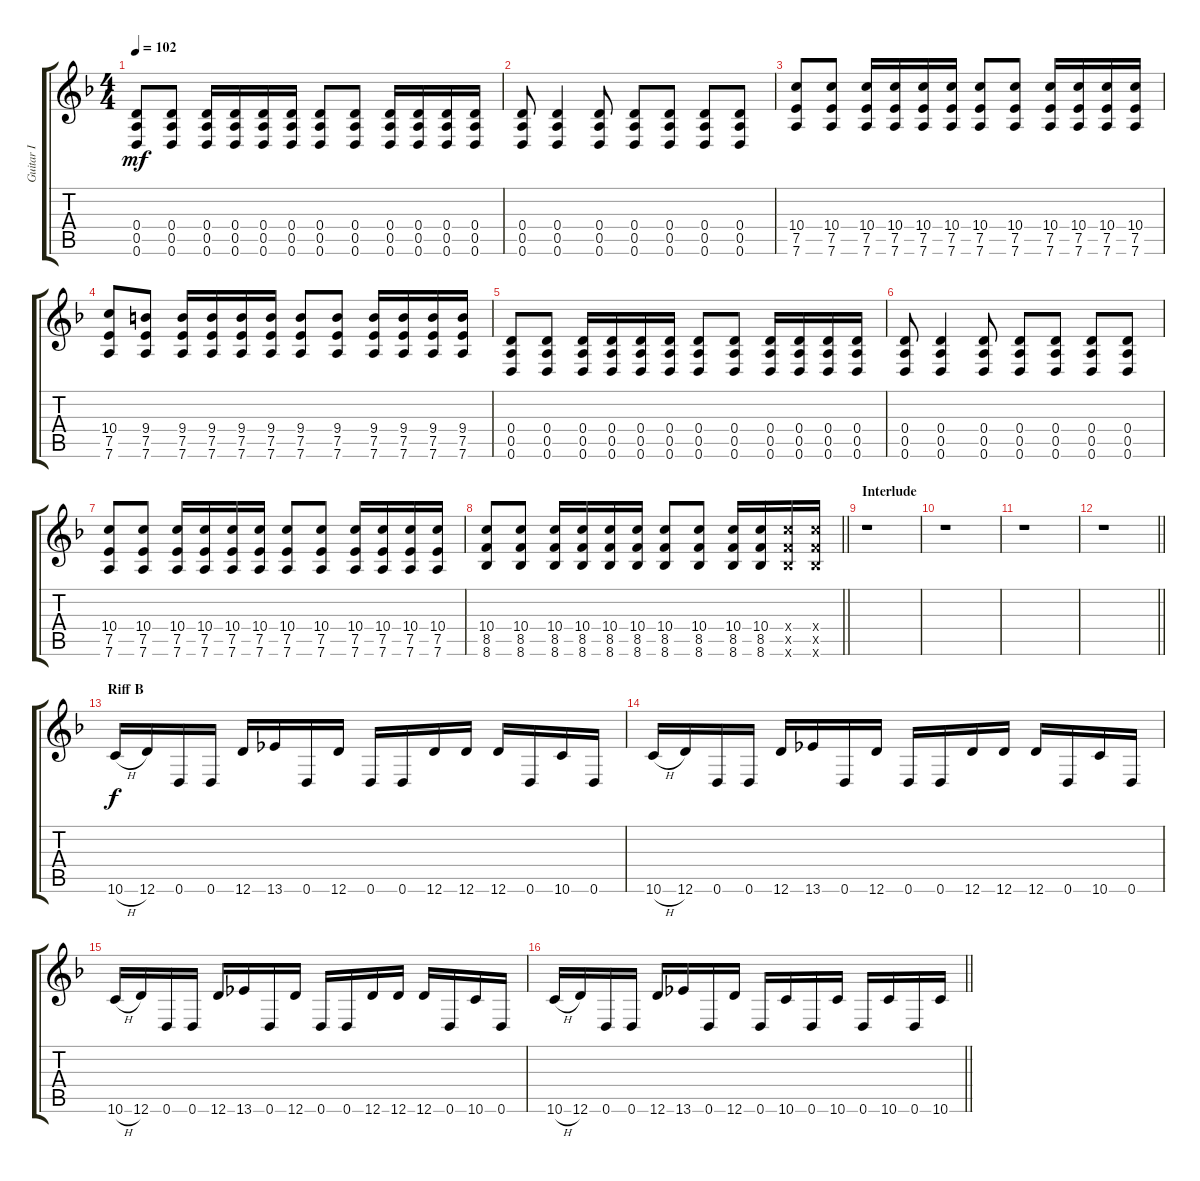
\track ("Guitar I" "Guitar I") {instrument distortionguitar}
\staff {score tabs}
\tuning (E4 B3 G3 D3 A2 D2) {hide}
\ts (4 4)
\tempo 102
\clef g2
\ks dminor
(0.4 0.5 0.6).8{dy mf} (0.4 0.5 0.6).8 (0.4 0.5 0.6).16 (0.4 0.5 0.6).16 (0.4 0.5 0.6).16 (0.4 0.5 0.6).16 (0.4 0.5 0.6).8 (0.4 0.5 0.6).8 (0.4 0.5 0.6).16 (0.4 0.5 0.6).16 (0.4 0.5 0.6).16 (0.4 0.5 0.6).16 |
(0.4 0.5 0.6).8 (0.4 0.5 0.6).4 (0.4 0.5 0.6).8 (0.4 0.5 0.6).8 (0.4 0.5 0.6).8 (0.4 0.5 0.6).8 (0.4 0.5 0.6).8 |
(10.4 7.5 7.6).8 (10.4 7.5 7.6).8 (10.4 7.5 7.6).16 (10.4 7.5 7.6).16 (10.4 7.5 7.6).16 (10.4 7.5 7.6).16 (10.4 7.5 7.6).8 (10.4 7.5 7.6).8 (10.4 7.5 7.6).16 (10.4 7.5 7.6).16 (10.4 7.5 7.6).16 (10.4 7.5 7.6).16 |
(10.4 7.5 7.6).8 (9.4 7.5 7.6).8 (9.4 7.5 7.6).16 (9.4 7.5 7.6).16 (9.4 7.5 7.6).16 (9.4 7.5 7.6).16 (9.4 7.5 7.6).8 (9.4 7.5 7.6).8 (9.4 7.5 7.6).16 (9.4 7.5 7.6).16 (9.4 7.5 7.6).16 (9.4 7.5 7.6).16 |
(0.4 0.5 0.6).8 (0.4 0.5 0.6).8 (0.4 0.5 0.6).16 (0.4 0.5 0.6).16 (0.4 0.5 0.6).16 (0.4 0.5 0.6).16 (0.4 0.5 0.6).8 (0.4 0.5 0.6).8 (0.4 0.5 0.6).16 (0.4 0.5 0.6).16 (0.4 0.5 0.6).16 (0.4 0.5 0.6).16 |
(0.4 0.5 0.6).8 (0.4 0.5 0.6).4 (0.4 0.5 0.6).8 (0.4 0.5 0.6).8 (0.4 0.5 0.6).8 (0.4 0.5 0.6).8 (0.4 0.5 0.6).8 |
(10.4 7.5 7.6).8 (10.4 7.5 7.6).8 (10.4 7.5 7.6).16 (10.4 7.5 7.6).16 (10.4 7.5 7.6).16 (10.4 7.5 7.6).16 (10.4 7.5 7.6).8 (10.4 7.5 7.6).8 (10.4 7.5 7.6).16 (10.4 7.5 7.6).16 (10.4 7.5 7.6).16 (10.4 7.5 7.6).16 |
\barLineRight lightlight
(10.4 8.5 8.6).8 (10.4 8.5 8.6).8 (10.4 8.5 8.6).16 (10.4 8.5 8.6).16 (10.4 8.5 8.6).16 (10.4 8.5 8.6).16 (10.4 8.5 8.6).8 (10.4 8.5 8.6).8 (10.4 8.5 8.6).16 (10.4 8.5 8.6).16 (10.4{x} 8.5{x} 8.6{x}).16 (10.4{x} 8.5{x} 8.6{x}).16 |
\section ("" "Interlude")
r.1 |
r.1 |
r.1 |
\barLineRight lightlight
r.1 |
\section ("" "Riff B")
10.6{h}.16{dy f volume 16} 12.6.16 0.6.16 0.6.16 12.6.16 13.6.16 0.6.16 12.6.16 0.6.16 0.6.16 12.6.16 12.6.16 12.6.16 0.6.16 10.6.16 0.6.16 |
10.6{h}.16 12.6.16 0.6.16 0.6.16 12.6.16 13.6.16 0.6.16 12.6.16 0.6.16 0.6.16 12.6.16 12.6.16 12.6.16 0.6.16 10.6.16 0.6.16 |
10.6{h}.16 12.6.16 0.6.16 0.6.16 12.6.16 13.6.16 0.6.16 12.6.16 0.6.16 0.6.16 12.6.16 12.6.16 12.6.16 0.6.16 10.6.16 0.6.16 |
\barLineRight lightlight
10.6{h}.16 12.6.16 0.6.16 0.6.16 12.6.16 13.6.16 0.6.16 12.6.16 0.6.16 10.6.16 0.6.16 10.6.16 0.6.16 10.6.16 0.6.16 10.6.16
